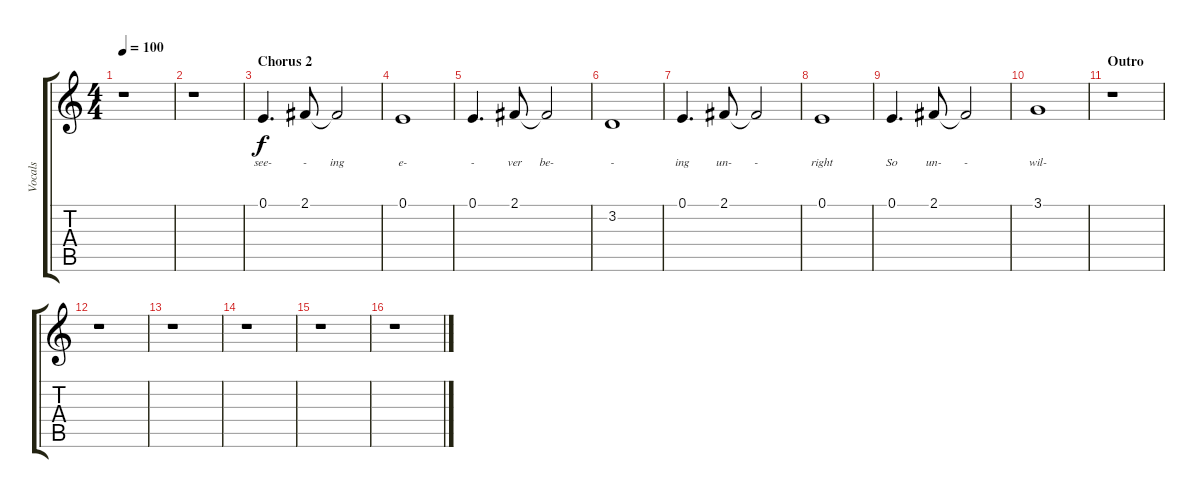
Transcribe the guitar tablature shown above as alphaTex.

\track ("Vocals" "Vocals") {instrument lead6voice}
\staff {score tabs}
\tuning (E4 B3 G3 D3 A2 E2) {hide}
\ts (4 4)
\tempo 100
\clef g2
\ks c
r.1{dy f} |
r.1 |
\section ("" "Chorus 2")
0.1.4{d lyrics (0 "see-") lyrics (1 "") lyrics (2 "") lyrics (3 "") lyrics (4 "")} 2.1.8{lyrics (0 "-") lyrics (1 "") lyrics (2 "") lyrics (3 "") lyrics (4 "")} 2.1{t}.2{lyrics (0 "ing") lyrics (1 "") lyrics (2 "") lyrics (3 "") lyrics (4 "")} |
0.1.1{lyrics (0 "e-") lyrics (1 "") lyrics (2 "") lyrics (3 "") lyrics (4 "")} |
0.1.4{d lyrics (0 "-") lyrics (1 "") lyrics (2 "") lyrics (3 "") lyrics (4 "")} 2.1.8{lyrics (0 "ver") lyrics (1 "") lyrics (2 "") lyrics (3 "") lyrics (4 "")} 2.1{t}.2{lyrics (0 "be-") lyrics (1 "") lyrics (2 "") lyrics (3 "") lyrics (4 "")} |
3.2.1{lyrics (0 "-") lyrics (1 "") lyrics (2 "") lyrics (3 "") lyrics (4 "")} |
0.1.4{d lyrics (0 "ing") lyrics (1 "") lyrics (2 "") lyrics (3 "") lyrics (4 "")} 2.1.8{lyrics (0 "un-") lyrics (1 "") lyrics (2 "") lyrics (3 "") lyrics (4 "")} 2.1{t}.2{lyrics (0 "-") lyrics (1 "") lyrics (2 "") lyrics (3 "") lyrics (4 "")} |
0.1.1{lyrics (0 "right") lyrics (1 "") lyrics (2 "") lyrics (3 "") lyrics (4 "")} |
0.1.4{d lyrics (0 "So") lyrics (1 "") lyrics (2 "") lyrics (3 "") lyrics (4 "")} 2.1.8{lyrics (0 "un-") lyrics (1 "") lyrics (2 "") lyrics (3 "") lyrics (4 "")} 2.1{t}.2{lyrics (0 "-") lyrics (1 "") lyrics (2 "") lyrics (3 "") lyrics (4 "")} |
3.1.1{lyrics (0 "wil-") lyrics (1 "") lyrics (2 "") lyrics (3 "") lyrics (4 "")} |
\section ("" "Outro")
r.1 |
r.1 |
r.1 |
r.1 |
r.1 |
r.1
